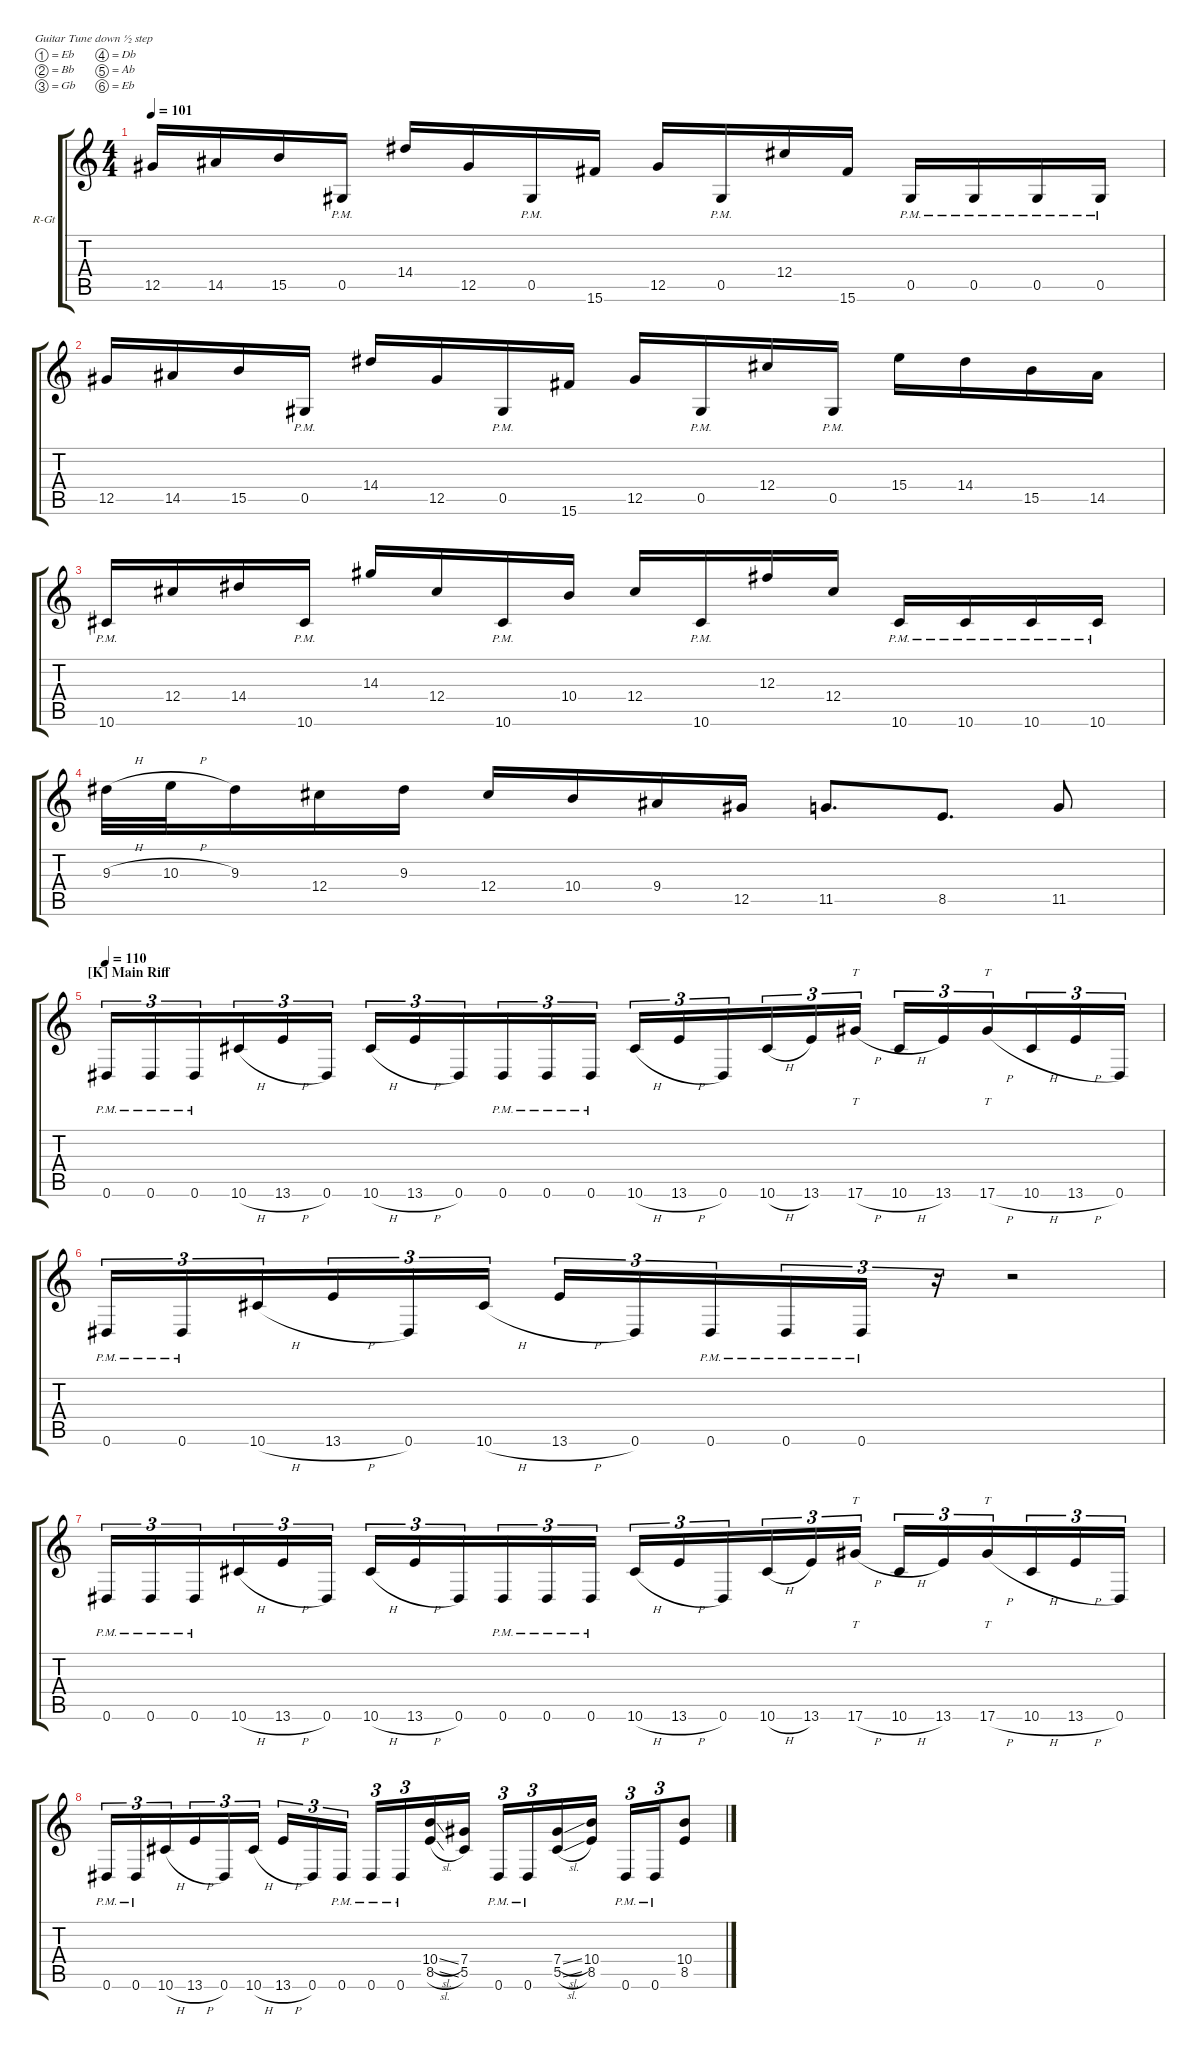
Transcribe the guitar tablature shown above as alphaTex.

\hideDynamics
\bracketExtendMode groupsimilarinstruments
\firstSystemTrackNameOrientation horizontal
\otherSystemsTrackNameOrientation horizontal
\track ("Guillermo Izquierdo - Rythm Guitar" "R-Gt") {instrument distortionguitar}
\staff {score tabs}
\tuning (Eb4 Bb3 Gb3 Db3 Ab2 Eb2)
\ts (4 4)
\tempo 101
\clef g2
\ks c
12.5.16{dy f} 14.5.16 15.5.16 0.5{pm}.16 14.4.16 12.5.16 0.5{pm}.16 15.6.16 12.5.16 0.5{pm}.16 12.4.16 15.6.16 0.5{pm}.16 0.5{pm}.16 0.5{pm}.16 0.5{pm}.16 |
12.5.16 14.5.16 15.5.16 0.5{pm}.16 14.4.16 12.5.16 0.5{pm}.16 15.6.16 12.5.16 0.5{pm}.16 12.4.16 0.5{pm}.16 15.4.16 14.4.16 15.5.16 14.5.16 |
\scale
0.529008 10.6{pm}.16 12.4.16 14.4.16 10.6{pm}.16 14.3.16 12.4.16 10.6{pm}.16 10.4.16 12.4.16 10.6{pm}.16 12.3.16 12.4.16 10.6{pm}.16 10.6{pm}.16 10.6{pm}.16 10.6{pm}.16 |
\scale
0.470992 9.3{h}.32 10.3{h}.32 9.3.16 12.4.16 9.3.16 12.4.16 10.4.16 9.4.16 12.5.16 11.5.8{d} 8.5.8{d} 11.5.8 |
\section ("K" "Main Riff")
\tempo 110
0.6{pm}.16{tu (3 2)} 0.6{pm}.16{tu (3 2)} 0.6{pm}.16{tu (3 2) beam merge} 10.6{h}.16{tu (3 2) beam merge} 13.6{h}.16{tu (3 2)} 0.6.16{tu (3 2)} 10.6{h}.16{tu (3 2)} 13.6{h}.16{tu (3 2)} 0.6.16{tu (3 2) beam merge} 0.6{pm}.16{tu (3 2)} 0.6{pm}.16{tu (3 2)} 0.6{pm}.16{tu (3 2)} 10.6{h}.16{tu (3 2)} 13.6{h}.16{tu (3 2)} 0.6.16{tu (3 2) beam merge} 10.6{h}.16{tu (3 2)} 13.6.16{tu (3 2)} 17.6{h}.16{tt tu (3 2)} 10.6{h}.16{tu (3 2)} 13.6.16{tu (3 2)} 17.6{h}.16{tt tu (3 2) beam merge} 10.6{h}.16{tu (3 2)} 13.6{h}.16{tu (3 2)} 0.6.16{tu (3 2)} |
0.6{pm}.16{tu (3 2)} 0.6{pm}.16{tu (3 2)} 10.6{h}.16{tu (3 2) beam merge} 13.6{h}.16{tu (3 2)} 0.6.16{tu (3 2)} 10.6{h}.16{tu (3 2)} 13.6{h}.16{tu (3 2)} 0.6.16{tu (3 2)} 0.6{pm}.16{tu (3 2) beam merge} 0.6{pm}.16{tu (3 2)} 0.6{pm}.16{tu (3 2)} r.16{tu (3 2)} r.2 |
0.6{pm}.16{tu (3 2) beam merge} 0.6{pm}.16{tu (3 2) beam merge} 0.6{pm}.16{tu (3 2) beam merge} 10.6{h}.16{tu (3 2) beam merge} 13.6{h}.16{tu (3 2)} 0.6.16{tu (3 2)} 10.6{h}.16{tu (3 2)} 13.6{h}.16{tu (3 2)} 0.6.16{tu (3 2) beam merge} 0.6{pm}.16{tu (3 2) beam merge} 0.6{pm}.16{tu (3 2)} 0.6{pm}.16{tu (3 2)} 10.6{h}.16{tu (3 2)} 13.6{h}.16{tu (3 2) beam merge} 0.6.16{tu (3 2) beam merge} 10.6{h}.16{tu (3 2)} 13.6.16{tu (3 2)} 17.6{h}.16{tt tu (3 2)} 10.6{h}.16{tu (3 2)} 13.6.16{tu (3 2) beam merge} 17.6{h}.16{tt tu (3 2) beam merge} 10.6{h}.16{tu (3 2)} 13.6{h}.16{tu (3 2)} 0.6.16{tu (3 2)} |
0.6{pm}.16{tu (3 2)} 0.6{pm}.16{tu (3 2)} 10.6{h}.16{tu (3 2) beam merge} 13.6{h}.16{tu (3 2)} 0.6.16{tu (3 2)} 10.6{h}.16{tu (3 2)} 13.6{h}.16{tu (3 2)} 0.6.16{tu (3 2)} 0.6{pm}.16{tu (3 2)} 0.6{pm}.16{tu (3 2) beam merge} 0.6{pm}.16{tu (3 2) beam merge} (10.4{sl} 8.5{sl}).16{beam merge} (7.4 5.5).16 0.6{pm}.16{tu (3 2) beam merge} 0.6{pm}.16{tu (3 2) beam merge} (7.4{sl} 5.5{sl}).16{beam merge} (10.4 8.5).16 0.6{pm}.16{tu (3 2) beam merge} 0.6{pm}.16{tu (3 2) beam merge} (10.4 8.5).8
